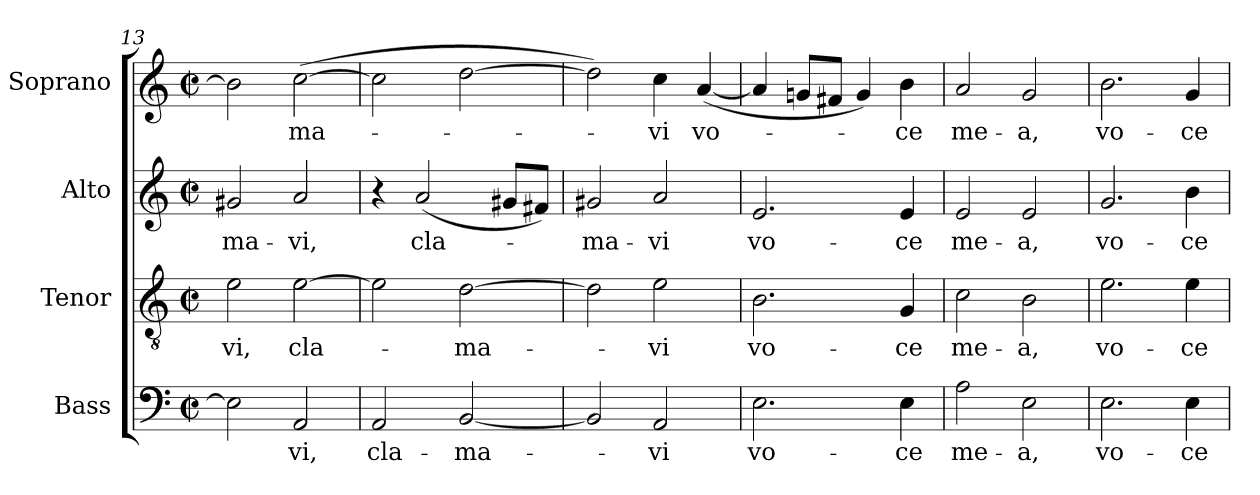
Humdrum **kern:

**kern	**text	**kern	**text	**kern	**text	**kern	**text
*part4	*part4	*part3	*part3	*part2	*part2	*part1	*part1
*staff4	*staff4	*staff3	*staff3	*staff2	*staff2	*staff1	*staff1
*I"Bass	*	*I"Tenor	*	*I"Alto	*	*I"Soprano	*
*I'B.	*	*I'T.	*	*I'A.	*	*I'S.	*
*clefF4	*	*clefGv2	*	*clefG2	*	*clefG2	*
*	*	*ITrd7c12	*	*	*	*	*
*k[]	*	*k[]	*	*k[]	*	*k[]	*
*C:	*	*C:	*	*C:	*	*C:	*
*M2/2	*	*M2/2	*	*M2/2	*	*M2/2	*
*met(c|)	*	*met(c|)	*	*met(c|)	*	*met(c|)	*
=13	=13	=13	=13	=13	=13	=13	=13
!	!	!	!LO:LY:b:color=#000000	!	!	!	!
!	!	!	!	!	!LO:LY:b:color=#000000	!	!
2Ei\]	.	2Ei\	-vi,	2g#Xi/	-ma-	2bi\]	.
!	!LO:LY:b:color=#000000	!	!	!	!	!	!
!	!	!	!LO:LY:b:color=#000000	!	!	!	!
!	!	!	!	!	!LO:LY:b:color=#000000	!	!
!	!	!	!	!	!	!	!LO:LY:b:color=#000000
2AAi/	-vi,	[>2Ei\	cla-	2ai/	-vi,	([>2cci\	-ma-
=14	=14	=14	=14	=14	=14	=14	=14
!	!LO:LY:b:color=#000000	!	!	!	!	!	!
2AAi/	cla-	2Ei\]	.	4r	.	2cci\]	.
!	!	!	!	!	!LO:LY:b:color=#000000	!	!
.	.	.	.	(2ai/	cla-	.	.
!	!LO:LY:b:color=#000000	!	!	!	!	!	!
!	!	!	!LO:LY:b:color=#000000	!	!	!	!
[<2BBi/	-ma-	[>2Di\	-ma-	.	.	[>2ddi\	.
.	.	.	.	8g#Xi/L	.	.	.
.	.	.	.	8f#Xi/J)	.	.	.
=15	=15	=15	=15	=15	=15	=15	=15
!	!	!	!	!	!LO:LY:b:color=#000000	!	!
2BBi/]	.	2Di\]	.	2g#Xi/	-ma-	2ddi\])	.
!	!LO:LY:b:color=#000000	!	!	!	!	!	!
!	!	!	!LO:LY:b:color=#000000	!	!	!	!
!	!	!	!	!	!LO:LY:b:color=#000000	!	!
!	!	!	!	!	!	!	!LO:LY:b:color=#000000
2AAi/	-vi	2Ei\	-vi	2ai/	-vi	4cci\	-vi
!	!	!	!	!	!	!	!LO:LY:b:color=#000000
.	.	.	.	.	.	([<4ai/	vo-
=16	=16	=16	=16	=16	=16	=16	=16
!	!LO:LY:b:color=#000000	!	!	!	!	!	!
!	!	!	!LO:LY:b:color=#000000	!	!	!	!
!	!	!	!	!	!LO:LY:b:color=#000000	!	!
2.Ei\	vo-	2.BBi\	vo-	2.ei/	vo-	4ai/]	.
.	.	.	.	.	.	8gni/L	.
.	.	.	.	.	.	8f#Xi/J	.
.	.	.	.	.	.	4gi/)	.
!	!LO:LY:b:color=#000000	!	!	!	!	!	!
!	!	!	!LO:LY:b:color=#000000	!	!	!	!
!	!	!	!	!	!LO:LY:b:color=#000000	!	!
!	!	!	!	!	!	!	!LO:LY:b:color=#000000
4Ei\	-ce	4GGi/	-ce	4ei/	-ce	4bi\	-ce
=17	=17	=17	=17	=17	=17	=17	=17
!	!LO:LY:b:color=#000000	!	!	!	!	!	!
!	!	!	!LO:LY:b:color=#000000	!	!	!	!
!	!	!	!	!	!LO:LY:b:color=#000000	!	!
!	!	!	!	!	!	!	!LO:LY:b:color=#000000
2Ai\	me-	2Ci\	me-	2ei/	me-	2ai/	me-
!	!LO:LY:b:color=#000000	!	!	!	!	!	!
!	!	!	!LO:LY:b:color=#000000	!	!	!	!
!	!	!	!	!	!LO:LY:b:color=#000000	!	!
!	!	!	!	!	!	!	!LO:LY:b:color=#000000
2Ei\	-a,	2BBi\	-a,	2ei/	-a,	2gi/	-a,
=18	=18	=18	=18	=18	=18	=18	=18
!	!LO:LY:b:color=#000000	!	!	!	!	!	!
!	!	!	!LO:LY:b:color=#000000	!	!	!	!
!	!	!	!	!	!LO:LY:b:color=#000000	!	!
!	!	!	!	!	!	!	!LO:LY:b:color=#000000
2.Ei\	vo-	2.Ei\	vo-	2.gi/	vo-	2.bi\	vo-
!	!LO:LY:b:color=#000000	!	!	!	!	!	!
!	!	!	!LO:LY:b:color=#000000	!	!	!	!
!	!	!	!	!	!LO:LY:b:color=#000000	!	!
!	!	!	!	!	!	!	!LO:LY:b:color=#000000
4Ei\	-ce	4Ei\	-ce	4bi\	-ce	4gi/	-ce
=	=	=	=	=	=	=	=
*-	*-	*-	*-	*-	*-	*-	*-
